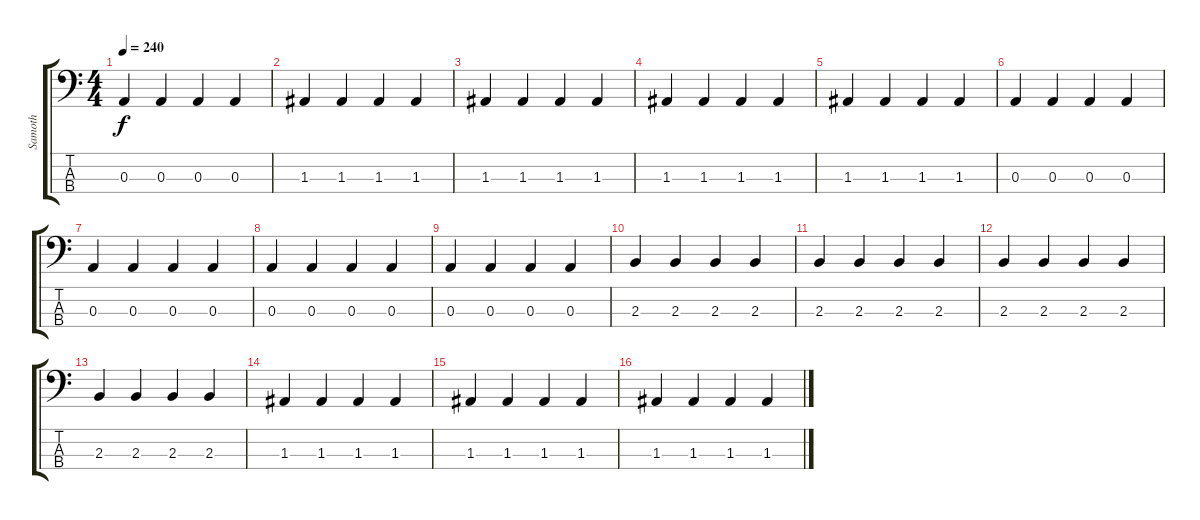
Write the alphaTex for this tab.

\track ("Samoth" "Samoth") {instrument electricbassfinger}
\staff {score tabs}
\tuning (G2 D2 A1 E1) {hide}
\ts (4 4)
\tempo 240
\clef f4
\ks c
0.3.4{dy f} 0.3.4 0.3.4 0.3.4 |
1.3.4 1.3.4 1.3.4 1.3.4 |
1.3.4 1.3.4 1.3.4 1.3.4 |
1.3.4 1.3.4 1.3.4 1.3.4 |
1.3.4 1.3.4 1.3.4 1.3.4 |
0.3.4 0.3.4 0.3.4 0.3.4 |
0.3.4 0.3.4 0.3.4 0.3.4 |
0.3.4 0.3.4 0.3.4 0.3.4 |
0.3.4 0.3.4 0.3.4 0.3.4 |
2.3.4 2.3.4 2.3.4 2.3.4 |
2.3.4 2.3.4 2.3.4 2.3.4 |
2.3.4 2.3.4 2.3.4 2.3.4 |
2.3.4 2.3.4 2.3.4 2.3.4 |
1.3.4 1.3.4 1.3.4 1.3.4 |
1.3.4 1.3.4 1.3.4 1.3.4 |
1.3.4 1.3.4 1.3.4 1.3.4
